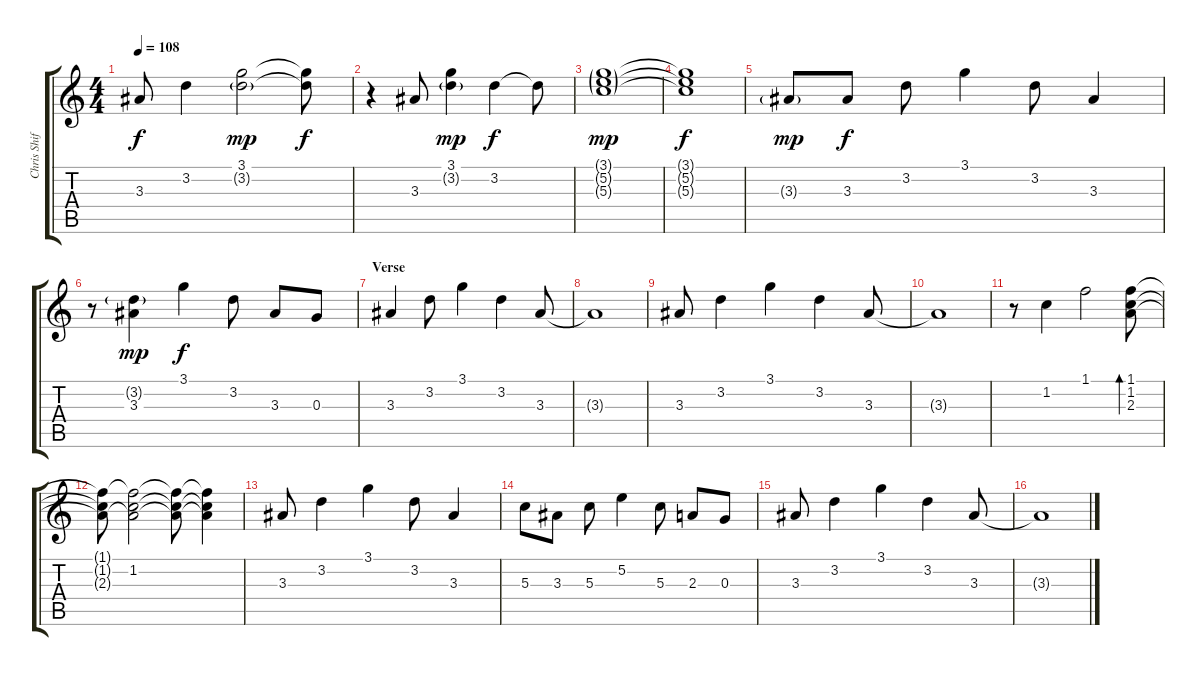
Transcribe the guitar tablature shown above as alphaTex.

\track ("Chris Shifflet (Guitar clean)" "Chris Shif") {instrument electricguitarclean}
\staff {score tabs}
\tuning (E4 B3 G3 D3 A2 E2) {hide}
\ts (4 4)
\tempo 108
\clef g2
\ks c
3.3.8{dy f} 3.2.4 (3.1 3.2{g}).2{dy mp} (3.1{t} 3.2{t}).8{dy f} |
r.4 3.3.8 (3.1 3.2{g}).4{dy mp} 3.2.4{dy f} 3.2{t}.8 |
(3.1{g} 5.2{g} 5.3{g}).1{dy mp} |
(3.1{t} 5.2{t} 5.3{t}).1{dy f} |
3.3{g}.8{dy mp} 3.3.8{dy f} 3.2.8 3.1.4 3.2.8 3.3.4 |
r.8 (3.2{g} 3.3).4{dy mp} 3.1.4{dy f} 3.2.8 3.3.8 0.3.8 |
\section ("" "Verse")
3.3.4 3.2.8 3.1.4 3.2.4 3.3.8 |
3.3{t}.1 |
3.3.8 3.2.4 3.1.4 3.2.4 3.3.8 |
3.3{t}.1 |
r.8 1.2.4 1.1.2 (1.1 1.2 2.3).8{bd 120} |
(1.1{t} 1.2{t} 2.3{t}).8 (1.1{t} 1.2 2.3{t}).2 (1.1{t} 1.2{t} 2.3{t}).8 (1.1{t} 1.2{t} 2.3{t}).4 |
3.3.8 3.2.4 3.1.4 3.2.8 3.3.4 |
5.3.8 3.3.8 5.3.8 5.2.4 5.3.8 2.3.8 0.3.8 |
3.3.8 3.2.4 3.1.4 3.2.4 3.3.8 |
3.3{t}.1
